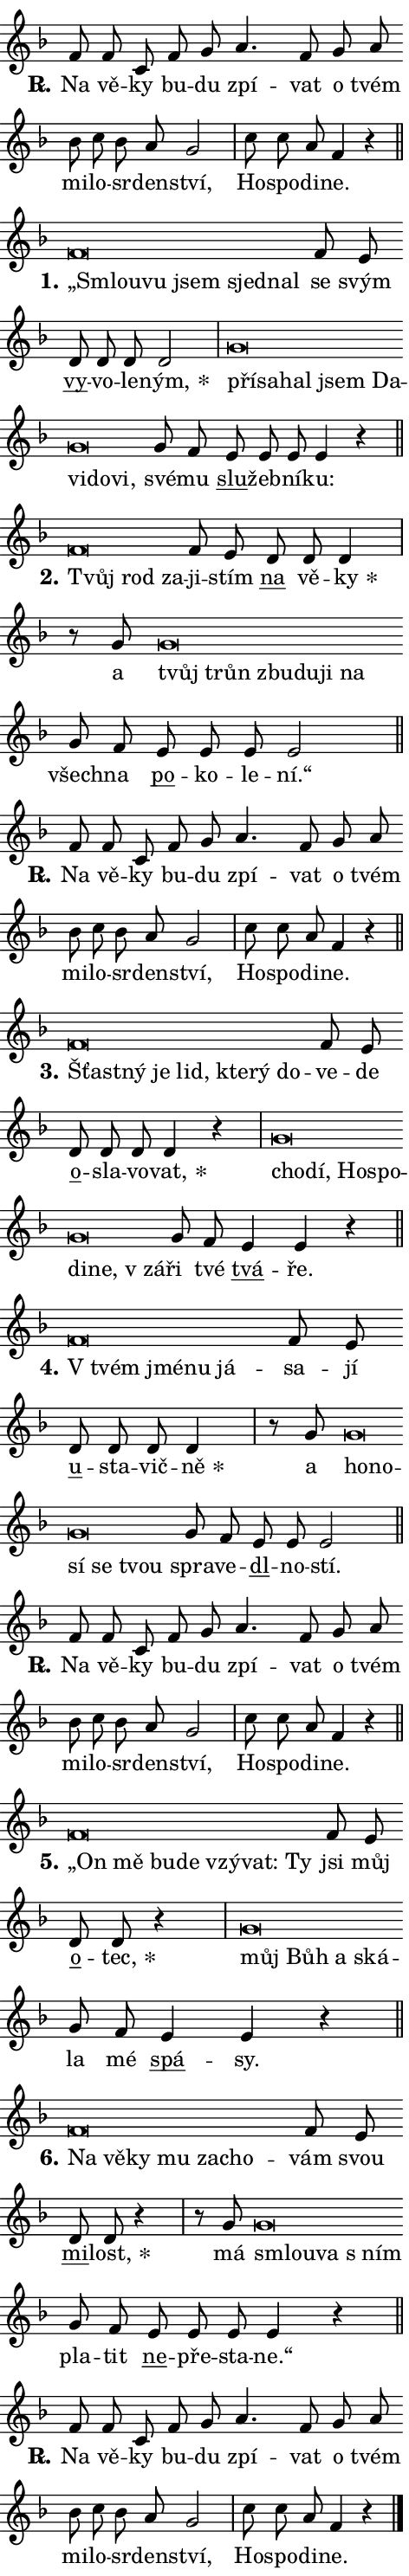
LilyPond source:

\version "2.24.0"
\header { tagline = "" }
\paper {
  indent = 0\cm
  top-margin = 0\cm
  right-margin = 0.13\cm % to fit lyric hyphens
  bottom-margin = 0\cm
  left-margin = 0\cm
  paper-width = 8\cm
  page-breaking = #ly:one-page-breaking
  system-system-spacing.basic-distance = #11
  score-system-spacing.basic-distance = #11
  ragged-last = ##f
}


%% Author: Thomas Morley
%% https://lists.gnu.org/archive/html/lilypond-user/2020-05/msg00002.html
#(define (line-position grob)
"Returns position of @var[grob} in current system:
   @code{'start}, if at first time-step
   @code{'end}, if at last time-step
   @code{'middle} otherwise
"
  (let* ((col (ly:item-get-column grob))
         (ln (ly:grob-object col 'left-neighbor))
         (rn (ly:grob-object col 'right-neighbor))
         (col-to-check-left (if (ly:grob? ln) ln col))
         (col-to-check-right (if (ly:grob? rn) rn col))
         (break-dir-left
           (and
             (ly:grob-property col-to-check-left 'non-musical #f)
             (ly:item-break-dir col-to-check-left)))
         (break-dir-right
           (and
             (ly:grob-property col-to-check-right 'non-musical #f)
             (ly:item-break-dir col-to-check-right))))
        (cond ((eqv? 1 break-dir-left) 'start)
              ((eqv? -1 break-dir-right) 'end)
              (else 'middle))))

#(define (tranparent-at-line-position vctor)
  (lambda (grob)
  "Relying on @code{line-position} select the relevant enry from @var{vctor}.
Used to determine transparency,"
    (case (line-position grob)
      ((end) (not (vector-ref vctor 0)))
      ((middle) (not (vector-ref vctor 1)))
      ((start) (not (vector-ref vctor 2))))))

noteHeadBreakVisibility =
#(define-music-function (break-visibility)(vector?)
"Makes @code{NoteHead}s transparent relying on @var{break-visibility}"
#{
  \override NoteHead.transparent =
    #(tranparent-at-line-position break-visibility)
#})

#(define delete-ledgers-for-transparent-note-heads
  (lambda (grob)
    "Reads whether a @code{NoteHead} is transparent.
If so this @code{NoteHead} is removed from @code{'note-heads} from
@var{grob}, which is supposed to be @code{LedgerLineSpanner}.
As a result ledgers are not printed for this @code{NoteHead}"
    (let* ((nhds-array (ly:grob-object grob 'note-heads))
           (nhds-list
             (if (ly:grob-array? nhds-array)
                 (ly:grob-array->list nhds-array)
                 '()))
           ;; Relies on the transparent-property being done before
           ;; Staff.LedgerLineSpanner.after-line-breaking is executed.
           ;; This is fragile ...
           (to-keep
             (remove
               (lambda (nhd)
                 (ly:grob-property nhd 'transparent #f))
               nhds-list)))
      ;; TODO find a better method to iterate over grob-arrays, similiar
      ;; to filter/remove etc for lists
      ;; For now rebuilt from scratch
      (set! (ly:grob-object grob 'note-heads)  '())
      (for-each
        (lambda (nhd)
          (ly:pointer-group-interface::add-grob grob 'note-heads nhd))
        to-keep))))

squashNotes = {
  \override NoteHead.X-extent = #'(-0.2 . 0.2)
  \override NoteHead.Y-extent = #'(-0.75 . 0)
  \override NoteHead.stencil =
    #(lambda (grob)
       (let ((pos (ly:grob-property grob 'staff-position)))
         (begin
           (if (< pos -7) (display "ERROR: Lower brevis then expected\n") (display ""))
           (if (<= pos -6) ly:text-interface::print ly:note-head::print))))
}
unSquashNotes = {
  \revert NoteHead.X-extent
  \revert NoteHead.Y-extent
  \revert NoteHead.stencil
}

hideNotes = \noteHeadBreakVisibility #begin-of-line-visible
unHideNotes = \noteHeadBreakVisibility #all-visible

% work-around for resetting accidentals
% https://lilypond.org/doc/v2.23/Documentation/notation/displaying-rhythms#unmetered-music
cadenzaMeasure = {
  \cadenzaOff
  \partial 1024 s1024
  \cadenzaOn
}

#(define-markup-command (accent layout props text) (markup?)
  "Underline accented syllable"
  (interpret-markup layout props
    #{\markup \override #'(offset . 4.3) \underline { #text }#}))

responsum = \markup \concat {
  "R" \hspace #-1.05 \path #0.1 #'((moveto 0 0.07) (lineto 0.9 0.8)) \hspace #0.05 "."
}

spaceSize = #0.6828661417322834 % exact space size for TeX Gyre Schola

\layout {
  \context {
    \Staff
    \remove "Time_signature_engraver"
    \override LedgerLineSpanner.after-line-breaking = #delete-ledgers-for-transparent-note-heads
  }
  \context {
    \Lyrics {
      \override LyricSpace.minimum-distance = \spaceSize
      \override LyricText.font-name = #"TeX Gyre Schola"
      \override LyricText.font-size = 1
      \override StanzaNumber.font-name = #"TeX Gyre Schola Bold"
      \override StanzaNumber.font-size = 1
    }
  }
  \context {
    \Score 
    \override NoteHead.text =
      #(lambda (grob) 
        (let ((pos (ly:grob-property grob 'staff-position)))
          #{\markup {
            \combine
              \halign #-0.55 \raise #(if (= pos -6) 0 0.5) \override #'(thickness . 2) \draw-line #'(3.2 . 0)
              \musicglyph "noteheads.sM1"
          }#}))
  }
}

% magnetic-lyrics.ily
%
%   written by
%     Jean Abou Samra <jean@abou-samra.fr>
%     Werner Lemberg <wl@gnu.org>
%
%   adapted by
%     Jiri Hon <jiri.hon@gmail.com>
%
% Version 2022-Apr-15

% https://www.mail-archive.com/lilypond-user@gnu.org/msg149350.html

#(define (Left_hyphen_pointer_engraver context)
   "Collect syllable-hyphen-syllable occurrences in lyrics and store
them in properties.  This engraver only looks to the left.  For
example, if the lyrics input is @code{foo -- bar}, it does the
following.

@itemize @bullet
@item
Set the @code{text} property of the @code{LyricHyphen} grob between
@q{foo} and @q{bar} to @code{foo}.

@item
Set the @code{left-hyphen} property of the @code{LyricText} grob with
text @q{foo} to the @code{LyricHyphen} grob between @q{foo} and
@q{bar}.
@end itemize

Use this auxiliary engraver in combination with the
@code{lyric-@/text::@/apply-@/magnetic-@/offset!} hook."
   (let ((hyphen #f)
         (text #f))
     (make-engraver
      (acknowledgers
       ((lyric-syllable-interface engraver grob source-engraver)
        (set! text grob)))
      (end-acknowledgers
       ((lyric-hyphen-interface engraver grob source-engraver)
        ;(when (not (grob::has-interface grob 'lyric-space-interface))
          (set! hyphen grob)));)
      ((stop-translation-timestep engraver)
       (when (and text hyphen)
         (ly:grob-set-object! text 'left-hyphen hyphen))
       (set! text #f)
       (set! hyphen #f)))))

#(define (lyric-text::apply-magnetic-offset! grob)
   "If the space between two syllables is less than the value in
property @code{LyricText@/.details@/.squash-threshold}, move the right
syllable to the left so that it gets concatenated with the left
syllable.

Use this function as a hook for
@code{LyricText@/.after-@/line-@/breaking} if the
@code{Left_@/hyphen_@/pointer_@/engraver} is active."
   (let ((hyphen (ly:grob-object grob 'left-hyphen #f)))
     (when hyphen
       (let ((left-text (ly:spanner-bound hyphen LEFT)))
         (when (grob::has-interface left-text 'lyric-syllable-interface)
           (let* ((common (ly:grob-common-refpoint grob left-text X))
                  (this-x-ext (ly:grob-extent grob common X))
                  (left-x-ext
                   (begin
                     ;; Trigger magnetism for left-text.
                     (ly:grob-property left-text 'after-line-breaking)
                     (ly:grob-extent left-text common X)))
                  ;; `delta` is the gap width between two syllables.
                  (delta (- (interval-start this-x-ext)
                            (interval-end left-x-ext)))
                  (details (ly:grob-property grob 'details))
                  (threshold (assoc-get 'squash-threshold details 0.2)))
             (when (< delta threshold)
               (let* (;; We have to manipulate the input text so that
                      ;; ligatures crossing syllable boundaries are not
                      ;; disabled.  For languages based on the Latin
                      ;; script this is essentially a beautification.
                      ;; However, for non-Western scripts it can be a
                      ;; necessity.
                      (lt (ly:grob-property left-text 'text))
                      (rt (ly:grob-property grob 'text))
                      (is-space (grob::has-interface hyphen 'lyric-space-interface))
                      (space (if is-space " " ""))
                      (extra-delta (if is-space spaceSize 0))
                      ;; Append new syllable.
                      (ltrt-space (if (and (string? lt) (string? rt))
                                (string-append lt space rt)
                                (make-concat-markup (list lt space rt))))
                      ;; Right-align `ltrt` to the right side.
                      (ltrt-space-markup (grob-interpret-markup
                               grob
                               (make-translate-markup
                                (cons (interval-length this-x-ext) 0)
                                (make-right-align-markup ltrt-space)))))
                 (begin
                   ;; Don't print `left-text`.
                   (ly:grob-set-property! left-text 'stencil #f)
                   ;; Set text and stencil (which holds all collected
                   ;; syllables so far) and shift it to the left.
                   (ly:grob-set-property! grob 'text ltrt-space)
                   (ly:grob-set-property! grob 'stencil ltrt-space-markup)
                   (ly:grob-translate-axis! grob (- (- delta extra-delta)) X))))))))))


#(define (lyric-hyphen::displace-bounds-first grob)
   ;; Make very sure this callback isn't triggered too early.
   (let ((left (ly:spanner-bound grob LEFT))
         (right (ly:spanner-bound grob RIGHT)))
     (ly:grob-property left 'after-line-breaking)
     (ly:grob-property right 'after-line-breaking)
     (ly:lyric-hyphen::print grob)))

squashThreshold = #0.4

\layout {
  \context {
    \Lyrics
    \consists #Left_hyphen_pointer_engraver
    \override LyricText.after-line-breaking =
      #lyric-text::apply-magnetic-offset!
    \override LyricHyphen.stencil = #lyric-hyphen::displace-bounds-first
    \override LyricText.details.squash-threshold = \squashThreshold
    \override LyricHyphen.minimum-distance = 0
    \override LyricHyphen.minimum-length = \squashThreshold
  }
}

squashText = \override LyricText.details.squash-threshold = 9999
unSquashText = \override LyricText.details.squash-threshold = \squashThreshold

leftText = \override LyricText.self-alignment-X = #LEFT
unLeftText = \revert LyricText.self-alignment-X

starOffset = #(lambda (grob) 
                (let ((x_offset (ly:self-alignment-interface::aligned-on-x-parent grob)))
                  (if (= x_offset 0) 0 (+ x_offset 1.2))))

star = #(define-music-function (syllable)(string?)
"Append star separator at the end of a syllable"
#{
  \once \override LyricText.X-offset = #starOffset
  \lyricmode { \markup {
    #syllable
    \override #'((font-name . "TeX Gyre Schola Bold")) \hspace #0.2 \lower #0.65 \larger "*"
  } }
#})

starAccent = #(define-music-function (syllable)(string?)
"Append star separator at the end of a syllable and make accent"
#{
  \once \override LyricText.X-offset = #starOffset
  \lyricmode { \markup {
    \accent #syllable
    \override #'((font-name . "TeX Gyre Schola Bold")) \hspace #0.2 \lower #0.65 \larger "*"
  } }
#})

breath = #(define-music-function (syllable)(string?)
"Append breathing indicator at the end of a syllable"
#{
  \lyricmode { \markup { #syllable "+" } }
#})

optionalBreath = #(define-music-function (syllable)(string?)
"Append optional breathing indicator at the end of a syllable"
#{
  \lyricmode { \markup { #syllable "(+)" } }
#})


\score {
    <<
        \new Voice = "melody" { \cadenzaOn \key f \major \relative { f'8 f c f g a4. f8 \bar "" g a \bar "" bes c bes a g2 \cadenzaMeasure \bar "|" c8 c a f4 r \cadenzaMeasure \bar "||" \break } }
        \new Lyrics \lyricsto "melody" { \lyricmode { \set stanza = \responsum
Na vě -- ky bu -- du zpí -- vat o tvém mi -- lo -- sr -- den -- ství, Ho -- spo -- di -- ne. } }
    >>
    \layout {}
}

\score {
    <<
        \new Voice = "melody" { \cadenzaOn \key f \major \relative { \squashNotes f'\breve*1/16 \hideNotes \breve*1/16 \bar "" \breve*1/16 \bar "" \breve*1/16 \breve*1/16 \bar "" \unHideNotes \unSquashNotes f8 e \bar "" d d d d2 \cadenzaMeasure \bar "|" \squashNotes g\breve*1/16 \hideNotes \breve*1/16 \bar "" \breve*1/16 \bar "" \breve*1/16 \bar "" \breve*1/16 \bar "" \breve*1/16 \bar "" \breve*1/16 \breve*1/16 \bar "" \unHideNotes \unSquashNotes g8 f \bar "" e e e e4 r \cadenzaMeasure \bar "||" \break } }
        \new Lyrics \lyricsto "melody" { \lyricmode { \set stanza = "1."
\leftText „Smlou -- \squashText vu jsem sjed -- nal \unLeftText \unSquashText se svým \markup \accent vy -- vo -- le -- \star ným, \leftText pří -- \squashText sa -- hal jsem Da -- vi -- do -- vi, \unLeftText \unSquashText své -- mu \markup \accent slu -- žeb -- ní -- ku: } }
    >>
    \layout {}
}

\score {
    <<
        \new Voice = "melody" { \cadenzaOn \key f \major \relative { \squashNotes f'\breve*1/16 \hideNotes \breve*1/16 \breve*1/16 \bar "" \unHideNotes \unSquashNotes f8 e \bar "" d d d4 \cadenzaMeasure \bar "|" r8 g \squashNotes g\breve*1/16 \hideNotes \breve*1/16 \bar "" \breve*1/16 \bar "" \breve*1/16 \bar "" \breve*1/16 \breve*1/16 \bar "" \unHideNotes \unSquashNotes g8 f \bar "" e e e e2 \cadenzaMeasure \bar "||" \break } }
        \new Lyrics \lyricsto "melody" { \lyricmode { \set stanza = "2."
\leftText Tvůj \squashText rod za -- \unLeftText \unSquashText ji -- stím \markup \accent na vě -- \star ky a \leftText tvůj \squashText trůn zbu -- du -- ji na \unLeftText \unSquashText všech -- na \markup \accent po -- ko -- le -- ní.“ } }
    >>
    \layout {}
}

\score {
    <<
        \new Voice = "melody" { \cadenzaOn \key f \major \relative { f'8 f c f g a4. f8 \bar "" g a \bar "" bes c bes a g2 \cadenzaMeasure \bar "|" c8 c a f4 r \cadenzaMeasure \bar "||" \break } }
        \new Lyrics \lyricsto "melody" { \lyricmode { \set stanza = \responsum
Na vě -- ky bu -- du zpí -- vat o tvém mi -- lo -- sr -- den -- ství, Ho -- spo -- di -- ne. } }
    >>
    \layout {}
}

\score {
    <<
        \new Voice = "melody" { \cadenzaOn \key f \major \relative { \squashNotes f'\breve*1/16 \hideNotes \breve*1/16 \bar "" \breve*1/16 \bar "" \breve*1/16 \bar "" \breve*1/16 \bar "" \breve*1/16 \breve*1/16 \bar "" \unHideNotes \unSquashNotes f8 e \bar "" d d d d4 r \cadenzaMeasure \bar "|" \squashNotes g\breve*1/16 \hideNotes \breve*1/16 \bar "" \breve*1/16 \bar "" \breve*1/16 \bar "" \breve*1/16 \bar "" \breve*1/16 \breve*1/16 \bar "" \unHideNotes \unSquashNotes g8 f \bar "" e4 e4 r \cadenzaMeasure \bar "||" \break } }
        \new Lyrics \lyricsto "melody" { \lyricmode { \set stanza = "3."
\leftText Šťast -- \squashText ný je lid, kte -- rý do -- \unLeftText \unSquashText ve -- de \markup \accent o -- sla -- vo -- \star vat, \leftText cho -- \squashText dí, Ho -- spo -- di -- ne, "v zá" -- \unLeftText \unSquashText ři tvé \markup \accent tvá -- ře. } }
    >>
    \layout {}
}

\score {
    <<
        \new Voice = "melody" { \cadenzaOn \key f \major \relative { \squashNotes f'\breve*1/16 \hideNotes \breve*1/16 \bar "" \breve*1/16 \breve*1/16 \bar "" \unHideNotes \unSquashNotes f8 e \bar "" d d d d4 \cadenzaMeasure \bar "|" r8 g \squashNotes g\breve*1/16 \hideNotes \breve*1/16 \bar "" \breve*1/16 \bar "" \breve*1/16 \breve*1/16 \bar "" \unHideNotes \unSquashNotes g8 f \bar "" e e e2 \cadenzaMeasure \bar "||" \break } }
        \new Lyrics \lyricsto "melody" { \lyricmode { \set stanza = "4."
\leftText "V tvém" \squashText jmé -- nu já -- \unLeftText \unSquashText sa -- jí \markup \accent u -- sta -- vič -- \star ně a \leftText ho -- \squashText no -- sí se tvou \unLeftText \unSquashText spra -- ve -- \markup \accent dl -- no -- stí. } }
    >>
    \layout {}
}

\score {
    <<
        \new Voice = "melody" { \cadenzaOn \key f \major \relative { f'8 f c f g a4. f8 \bar "" g a \bar "" bes c bes a g2 \cadenzaMeasure \bar "|" c8 c a f4 r \cadenzaMeasure \bar "||" \break } }
        \new Lyrics \lyricsto "melody" { \lyricmode { \set stanza = \responsum
Na vě -- ky bu -- du zpí -- vat o tvém mi -- lo -- sr -- den -- ství, Ho -- spo -- di -- ne. } }
    >>
    \layout {}
}

\score {
    <<
        \new Voice = "melody" { \cadenzaOn \key f \major \relative { \squashNotes f'\breve*1/16 \hideNotes \breve*1/16 \bar "" \breve*1/16 \bar "" \breve*1/16 \bar "" \breve*1/16 \bar "" \breve*1/16 \breve*1/16 \bar "" \unHideNotes \unSquashNotes f8 e \bar "" d8 d r4 \cadenzaMeasure \bar "|" \squashNotes g\breve*1/16 \hideNotes \breve*1/16 \bar "" \breve*1/16 \breve*1/16 \bar "" \unHideNotes \unSquashNotes g8 f \bar "" e4 e r \cadenzaMeasure \bar "||" \break } }
        \new Lyrics \lyricsto "melody" { \lyricmode { \set stanza = "5."
\leftText „On \squashText mě bu -- de vzý -- vat: Ty \unLeftText \unSquashText jsi můj \markup \accent o -- \star tec, \leftText můj \squashText Bůh a ská -- \unLeftText \unSquashText la mé \markup \accent spá -- sy. } }
    >>
    \layout {}
}

\score {
    <<
        \new Voice = "melody" { \cadenzaOn \key f \major \relative { \squashNotes f'\breve*1/16 \hideNotes \breve*1/16 \bar "" \breve*1/16 \bar "" \breve*1/16 \bar "" \breve*1/16 \breve*1/16 \bar "" \unHideNotes \unSquashNotes f8 e \bar "" d8 d r4 \cadenzaMeasure \bar "|" r8 g \squashNotes g\breve*1/16 \hideNotes \breve*1/16 \breve*1/16 \bar "" \unHideNotes \unSquashNotes g8 f \bar "" e e e e4 r \cadenzaMeasure \bar "||" \break } }
        \new Lyrics \lyricsto "melody" { \lyricmode { \set stanza = "6."
\leftText Na \squashText vě -- ky mu za -- cho -- \unLeftText \unSquashText vám svou \markup \accent mi -- \star lost, má \leftText smlou -- \squashText va "s ním" \unLeftText \unSquashText pla -- tit \markup \accent ne -- pře -- sta -- ne.“ } }
    >>
    \layout {}
}

\score {
    <<
        \new Voice = "melody" { \cadenzaOn \key f \major \relative { f'8 f c f g a4. f8 \bar "" g a \bar "" bes c bes a g2 \cadenzaMeasure \bar "|" c8 c a f4 r \cadenzaMeasure \bar "||" \break } \bar "|." }
        \new Lyrics \lyricsto "melody" { \lyricmode { \set stanza = \responsum
Na vě -- ky bu -- du zpí -- vat o tvém mi -- lo -- sr -- den -- ství, Ho -- spo -- di -- ne. } }
    >>
    \layout {}
}
